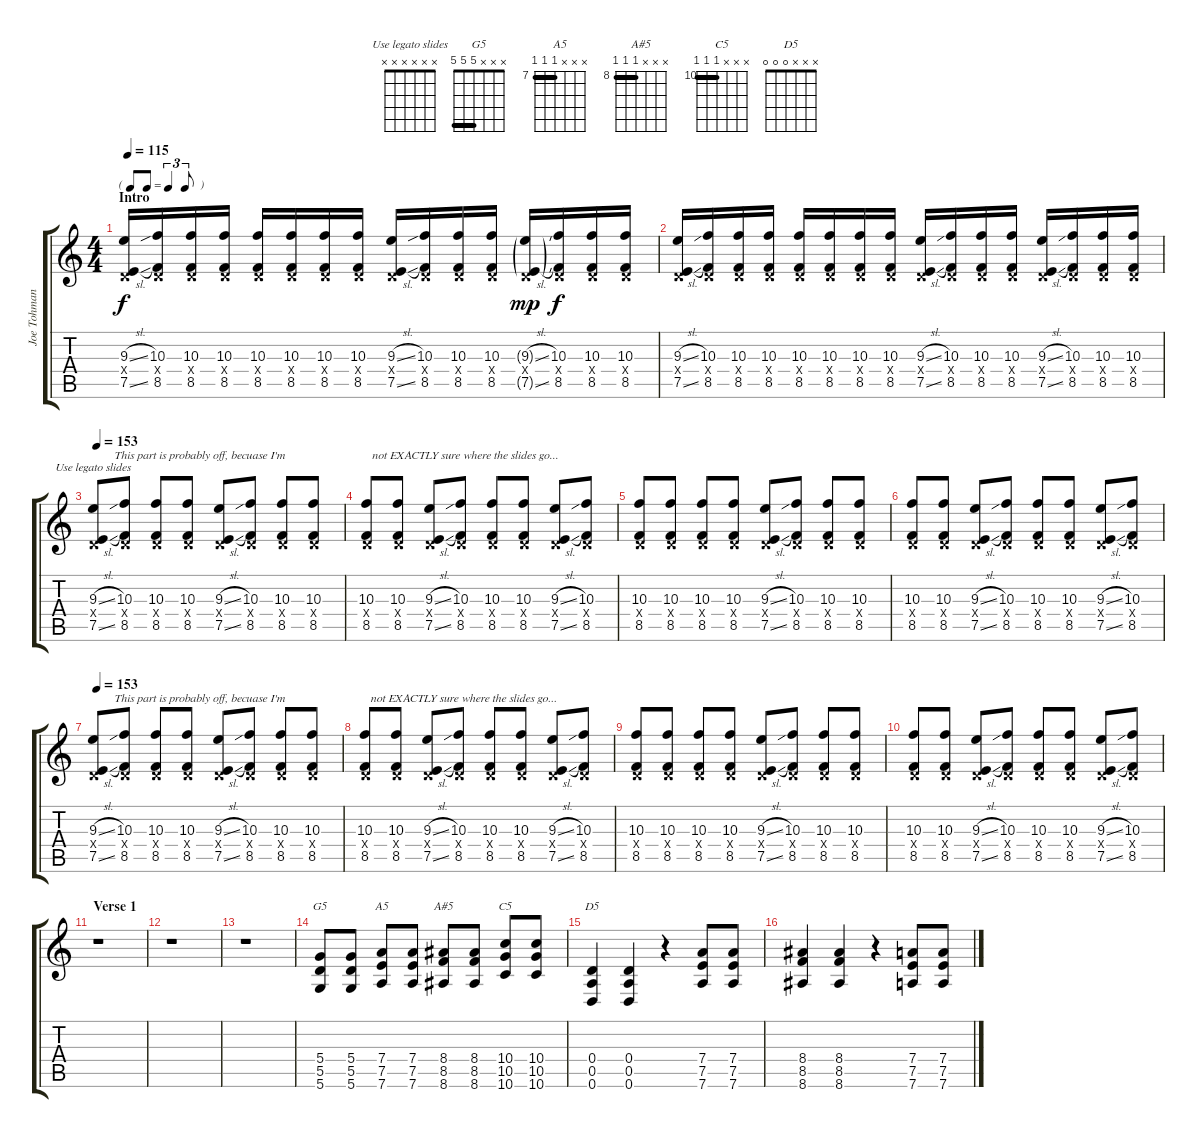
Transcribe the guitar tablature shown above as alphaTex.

\track ("Joe Tohman" "Joe Tohman") {instrument distortionguitar}
\staff {score tabs}
\tuning (E4 B3 G3 D3 A2 D2) {hide}
\chord ("Use legato slides" x x x x x x)
\chord ("G5" x x x 5 5 5) {barre 5}
\chord ("A5" x x x 7 7 7) {firstfret 7 barre 7}
\chord ("A#5" x x x 8 8 8) {firstfret 8 barre 8}
\chord ("C5" x x x 10 10 10) {firstfret 10 barre 10}
\chord ("D5" x x x 0 0 0)
\ts (4 4)
\tf triplet8th
\section ("" "Intro")
\tempo 115
\clef g2
\ks c
(9.3{sl} 0.4{x} 7.5{sl}).16{dy f instrument distortionguitar} (10.3 0.4{x} 8.5).16 (10.3 0.4{x} 8.5).16 (10.3 0.4{x} 8.5).16 (10.3 0.4{x} 8.5).16 (10.3 0.4{x} 8.5).16 (10.3 0.4{x} 8.5).16 (10.3 0.4{x} 8.5).16 (9.3{sl} 0.4{x} 7.5{sl}).16 (10.3 0.4{x} 8.5).16 (10.3 0.4{x} 8.5).16 (10.3 0.4{x} 8.5).16 (9.3{sl g} 0.4{x} 7.5{sl g}).16{dy mp} (10.3 0.4{x} 8.5).16{dy f} (10.3 0.4{x} 8.5).16 (10.3 0.4{x} 8.5).16 |
(9.3{sl} 0.4{x} 7.5{sl}).16 (10.3 0.4{x} 8.5).16 (10.3 0.4{x} 8.5).16 (10.3 0.4{x} 8.5).16 (10.3 0.4{x} 8.5).16 (10.3 0.4{x} 8.5).16 (10.3 0.4{x} 8.5).16 (10.3 0.4{x} 8.5).16 (9.3{sl} 0.4{x} 7.5{sl}).16 (10.3 0.4{x} 8.5).16 (10.3 0.4{x} 8.5).16 (10.3 0.4{x} 8.5).16 (9.3{sl} 0.4{x} 7.5{sl}).16 (10.3 0.4{x} 8.5).16 (10.3 0.4{x} 8.5).16 (10.3 0.4{x} 8.5).16 |
\tempo 153
(9.3{sl} 0.4{x} 7.5{sl}).8{ch "Use legato slides" txt "       This part is probably off, becuase I'm"} (10.3 0.4{x} 8.5).8 (10.3 0.4{x} 8.5).8 (10.3 0.4{x} 8.5).8 (9.3{sl} 0.4{x} 7.5{sl}).8 (10.3 0.4{x} 8.5).8 (10.3 0.4{x} 8.5).8 (10.3 0.4{x} 8.5).8 |
(10.3 0.4{x} 8.5).8{txt "  not EXACTLY sure where the slides go..."} (10.3 0.4{x} 8.5).8 (9.3{sl} 0.4{x} 7.5{sl}).8 (10.3 0.4{x} 8.5).8 (10.3 0.4{x} 8.5).8 (10.3 0.4{x} 8.5).8 (9.3{sl} 0.4{x} 7.5{sl}).8 (10.3 0.4{x} 8.5).8 |
(10.3 0.4{x} 8.5).8 (10.3 0.4{x} 8.5).8 (10.3 0.4{x} 8.5).8 (10.3 0.4{x} 8.5).8 (9.3{sl} 0.4{x} 7.5{sl}).8 (10.3 0.4{x} 8.5).8 (10.3 0.4{x} 8.5).8 (10.3 0.4{x} 8.5).8 |
(10.3 0.4{x} 8.5).8 (10.3 0.4{x} 8.5).8 (9.3{sl} 0.4{x} 7.5{sl}).8 (10.3 0.4{x} 8.5).8 (10.3 0.4{x} 8.5).8 (10.3 0.4{x} 8.5).8 (9.3{sl} 0.4{x} 7.5{sl}).8 (10.3 0.4{x} 8.5).8 |
\tempo 153
(9.3{sl} 0.4{x} 7.5{sl}).8{txt "       This part is probably off, becuase I'm"} (10.3 0.4{x} 8.5).8 (10.3 0.4{x} 8.5).8 (10.3 0.4{x} 8.5).8 (9.3{sl} 0.4{x} 7.5{sl}).8 (10.3 0.4{x} 8.5).8 (10.3 0.4{x} 8.5).8 (10.3 0.4{x} 8.5).8 |
(10.3 0.4{x} 8.5).8{txt "  not EXACTLY sure where the slides go..."} (10.3 0.4{x} 8.5).8 (9.3{sl} 0.4{x} 7.5{sl}).8 (10.3 0.4{x} 8.5).8 (10.3 0.4{x} 8.5).8 (10.3 0.4{x} 8.5).8 (9.3{sl} 0.4{x} 7.5{sl}).8 (10.3 0.4{x} 8.5).8 |
(10.3 0.4{x} 8.5).8 (10.3 0.4{x} 8.5).8 (10.3 0.4{x} 8.5).8 (10.3 0.4{x} 8.5).8 (9.3{sl} 0.4{x} 7.5{sl}).8 (10.3 0.4{x} 8.5).8 (10.3 0.4{x} 8.5).8 (10.3 0.4{x} 8.5).8 |
(10.3 0.4{x} 8.5).8 (10.3 0.4{x} 8.5).8 (9.3{sl} 0.4{x} 7.5{sl}).8 (10.3 0.4{x} 8.5).8 (10.3 0.4{x} 8.5).8 (10.3 0.4{x} 8.5).8 (9.3{sl} 0.4{x} 7.5{sl}).8 (10.3 0.4{x} 8.5).8 |
\section ("" "Verse 1")
r.1 |
r.1 |
r.1 |
(5.4 5.5 5.6).8{ch "G5"} (5.4 5.5 5.6).8 (7.4 7.5 7.6).8{ch "A5"} (7.4 7.5 7.6).8 (8.4 8.5 8.6).8{ch "A#5"} (8.4 8.5 8.6).8 (10.4 10.5 10.6).8{ch "C5"} (10.4 10.5 10.6).8 |
(0.4 0.5 0.6).4{ch "D5"} (0.4 0.5 0.6).4 r.4 (7.4 7.5 7.6).8 (7.4 7.5 7.6).8 |
(8.4 8.5 8.6).4 (8.4 8.5 8.6).4 r.4 (7.4 7.5 7.6).8 (7.4 7.5 7.6).8
